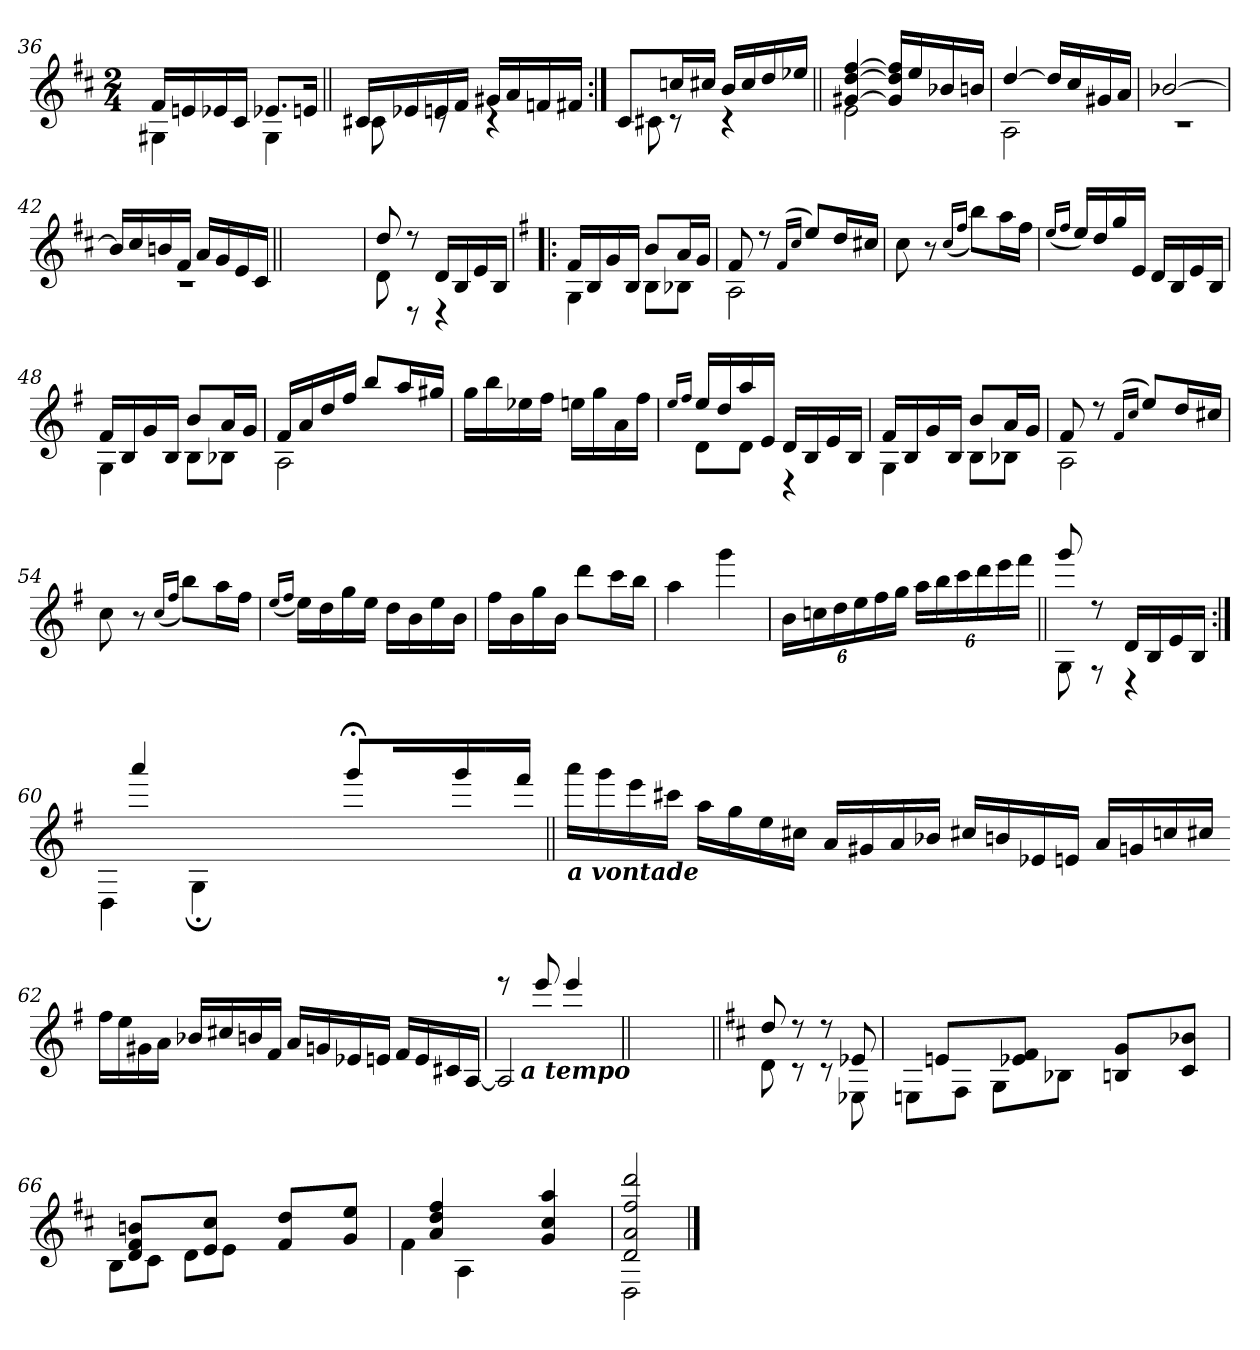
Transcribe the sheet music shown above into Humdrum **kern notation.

**kern
*part1
*staff1
*clefG2
*k[f#c#]
*D:
*M2/4
=36
*^
16f#/LL	4G#X\
16en/	.
16e-X/	.
16c#/JJ	.
8.e-X/L	4G#\
16en/Jk	.
=37||	=37||
16c#X/LL	8c#\
16e-X/	.
16en/	8rc
16f#/JJ	.
16g#X/LL	4rc
16a/	.
16fn/	.
16f#X/JJ	.
!!LO:LB:g=z	!!
=38:|!	=38:|!
8c#/L	8c#X\
16ccn/L	8rc
16cc#X/JJ	.
16b/LL	4rc
16cc#/	.
16dd/	.
16ee-X/JJ	.
=39||	=39||
[>4g#X/ [>4dd/ [>4ff#/	2e\
16g#/] 16dd/] 16ff#/]LL	.
16ee/	.
16b-X/	.
16bn/JJ	.
=40	=40
[>4dd/	2A\
16dd/LL]	.
16cc#/	.
16g#X/	.
16a/JJ	.
=41	=41
[>2b-X/	2rc
=42	=42
16b-/LL]	2rc
16cc#/	.
16bn/	.
16f#/JJ	.
16a/LL	.
16g/	.
16e/	.
16c#/JJ	.
*v	*v
=42X421||
2ryy
!!LO:PB:g=z
=43
*^
8dd/	8d\
8rdd	8rD
16d/LL	4rD
16B/	.
16e/	.
16B/JJ	.
=44!|:	=44!|:
*k[f#]	*
*G:	*
16f#/LL	4G\
16B/	.
16g/	.
16B/JJ	.
8b/L	8B\L
16a/L	8B-X\J
16g/JJ	.
=45	=45
8f#/	2A\
8r	.
(<16qf#/LL	.
16qcc/JJ	.
8ee/L)	.
16dd/L	.
16cc#X/JJ	.
*v	*v
=46
8cc\
8r
(<16qcc/LL
16qff#/JJ
8bb\L)
16aa\L
16ff#\JJ
!!LO:LB:g=z
=47
(<16qee/LL
16qff#/JJ
16ee/LL)
16dd/
16gg/
16e/JJ
16d/LL
16B/
16e/
16B/JJ
=48
*^
16f#/LL	4G\
16B/	.
16g/	.
16B/JJ	.
8b/L	8B\L
16a/L	8B-X\J
16g/JJ	.
=49	=49
16f#/LL	2A\
16a/	.
16dd/	.
16ff#/JJ	.
8bb/L	.
16aa/L	.
16gg#X/JJ	.
*v	*v
=50
16gg\LL
16bb\
16ee-X\
16ff#\JJ
16een\LL
16gg\
16a\
16ff#\JJ
!!LO:LB:g=z
=51
16qee/LL
16qff#/JJ
*^
16ee/LL	8d\L
16dd/	.
16aa/	8d\J
16e/JJ	.
16d/LL	4rC
16B/	.
16e/	.
16B/JJ	.
=52	=52
16f#/LL	4G\
16B/	.
16g/	.
16B/JJ	.
8b/L	8B\L
16a/L	8B-X\J
16g/JJ	.
=53	=53
8f#/	2A\
8r	.
(<16qf#/LL	.
16qcc/JJ	.
8ee/L)	.
16dd/L	.
16cc#X/JJ	.
*v	*v
=54
8cc\
8r
(<16qcc/LL
16qff#/JJ
8bb\L)
16aa\L
16ff#\JJ
!!LO:LB:g=z
=55
(<16qee/LL
16qff#/JJ
16ee\LL)
16dd\
16gg\
16ee\JJ
16dd\LL
16b\
16ee\
16b\JJ
=56
16ff#\LL
16b\
16gg\
16b\JJ
8ddd\L
16ccc\L
16bb\JJ
=57
4aa\
4ggg\
=58
24b\LL
24ccn\
24dd\
24ee\
24ff#\
24gg\JJ
24aa\LL
24bb\
24ccc\
24ddd\
24eee\
24fff#\JJ
!!LO:LB:g=z
=59||
*^
8ggg/	8G\
8rdd	8rE
16d/LL	4rD
16B/	.
16e/	.
16B/JJ	.
=60:|!	=60:|!
16ryy	4D\
4aaa/	.
.	4G;\
16ryy	.
16ryy	.
16ryy	.
16ryy	2ryy
8ggg;</L	.
16ryy	.
16ryy	.
16ggg/L	.
16ryy	.
16fff#/JJ	.
*v	*v
=61||
!LO:TX:b:Bi:t=a vontade
16aaa\LL
16ggg\
16eee\
16ccc#X\JJ
16aa\LL
16gg\
16ee\
16cc#X\JJ
16a/LL
16g#X/
16a/
16b-X/JJ
16cc#X/LL
16bn/
16e-X/
16en/JJ
16a/LL
16gn/
16ccn/
16cc#X/JJ
!!LO:LB:g=z
=62-
16ff#\LL
16ee\
16g#X\
16a\JJ
16b-X/LL
16cc#X/
16bn/
16f#/JJ
16a/LL
16gn/
16e-X/
16en/JJ
16f#/LL
16e/
16c#X/
[16A/JJ
=63
*^
*	*^
2A/]	8reee	12ryy
!	!	!LO:TX:b:Bi:t=a tempo
.	.	3ryy
.	8eee!/	.
.	4eee!/	.
.	.	12ryy
*v	*v	*v
=63X632||
2ryy
!!LO:LB:g=z
=64||
*k[f#c#]
*D:
*^
8dd/	8d\
8rdd	8rc
8rdd	8rc
8e-X/	8E-X\
=65	=65
16ryy	8En\L
8en/L	.
.	8F#\J
16ryy	.
16ryy	8G\L
8e-X/ 8f#/J	.
.	8B-X\J
16ryy	.
16ryy	2ryy
8B/ 8g/L	.
16ryy	.
16ryy	.
8c#/ 8b-X/J	.
16ryy	.
=66	=66
16ryy	8B\L
8d/ 8f#/ 8bn/L	.
.	8c#\J
16ryy	.
16ryy	8d\L
8e/ 8cc#/J	.
.	8e\J
16ryy	.
16ryy	2ryy
8f#/ 8dd/L	.
16ryy	.
16ryy	.
8g/ 8ee/J	.
16ryy	.
=67	=67
8ryy	4f#\
4a/ 4dd/ 4ff#/	.
.	4A\
8ryy	.
8ryy	2ryy
4g/ 4cc#/ 4aa/	.
8ryy	.
=68	=68
2d/ 2a/ 2ff#/ 2ddd/	2D\
*v	*v
==
*-
